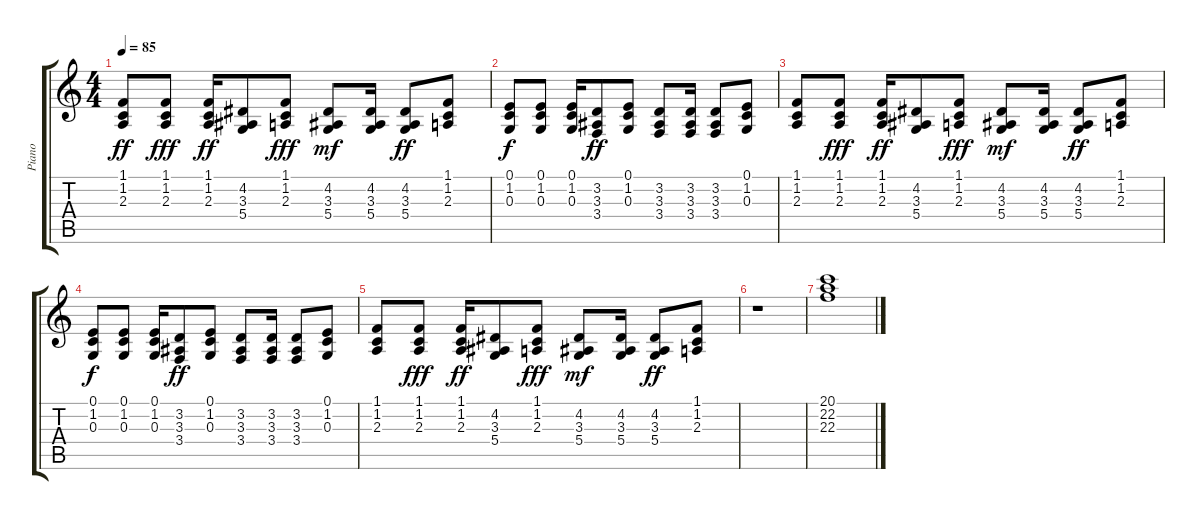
\track ("Piano " "Piano ") {instrument acousticgrandpiano}
\staff {score tabs}
\tuning (E4 B3 G3 D3 A2 E2) {hide}
\ts (4 4)
\tempo 85
\clef g2
\ks c
(1.1 1.2 2.3).8{dy ff} (1.1 1.2 2.3).8{dy fff} (1.1 1.2 2.3).16{dy ff} (4.2 3.3 5.4).8 (1.1 1.2 2.3).8{dy fff} (4.2 3.3 5.4).8{dy mf} (4.2 3.3 5.4).16 (4.2 3.3 5.4).8{dy ff} (1.1 1.2 2.3).8 |
(0.1 1.2 0.3).8{dy f} (0.1 1.2 0.3).8 (0.1 1.2 0.3).16 (3.2 3.3 3.4).8{dy ff} (0.1 1.2 0.3).8 (3.2 3.3 3.4).8 (3.2 3.3 3.4).16 (3.2 3.3 3.4).8 (0.1 1.2 0.3).8 |
(1.1 1.2 2.3).8 (1.1 1.2 2.3).8{dy fff} (1.1 1.2 2.3).16{dy ff} (4.2 3.3 5.4).8 (1.1 1.2 2.3).8{dy fff} (4.2 3.3 5.4).8{dy mf} (4.2 3.3 5.4).16 (4.2 3.3 5.4).8{dy ff} (1.1 1.2 2.3).8 |
(0.1 1.2 0.3).8{dy f} (0.1 1.2 0.3).8 (0.1 1.2 0.3).16 (3.2 3.3 3.4).8{dy ff} (0.1 1.2 0.3).8 (3.2 3.3 3.4).8 (3.2 3.3 3.4).16 (3.2 3.3 3.4).8 (0.1 1.2 0.3).8 |
(1.1 1.2 2.3).8 (1.1 1.2 2.3).8{dy fff} (1.1 1.2 2.3).16{dy ff} (4.2 3.3 5.4).8 (1.1 1.2 2.3).8{dy fff} (4.2 3.3 5.4).8{dy mf} (4.2 3.3 5.4).16 (4.2 3.3 5.4).8{dy ff} (1.1 1.2 2.3).8 |
r.1 |
(20.1 22.2 22.3).1
